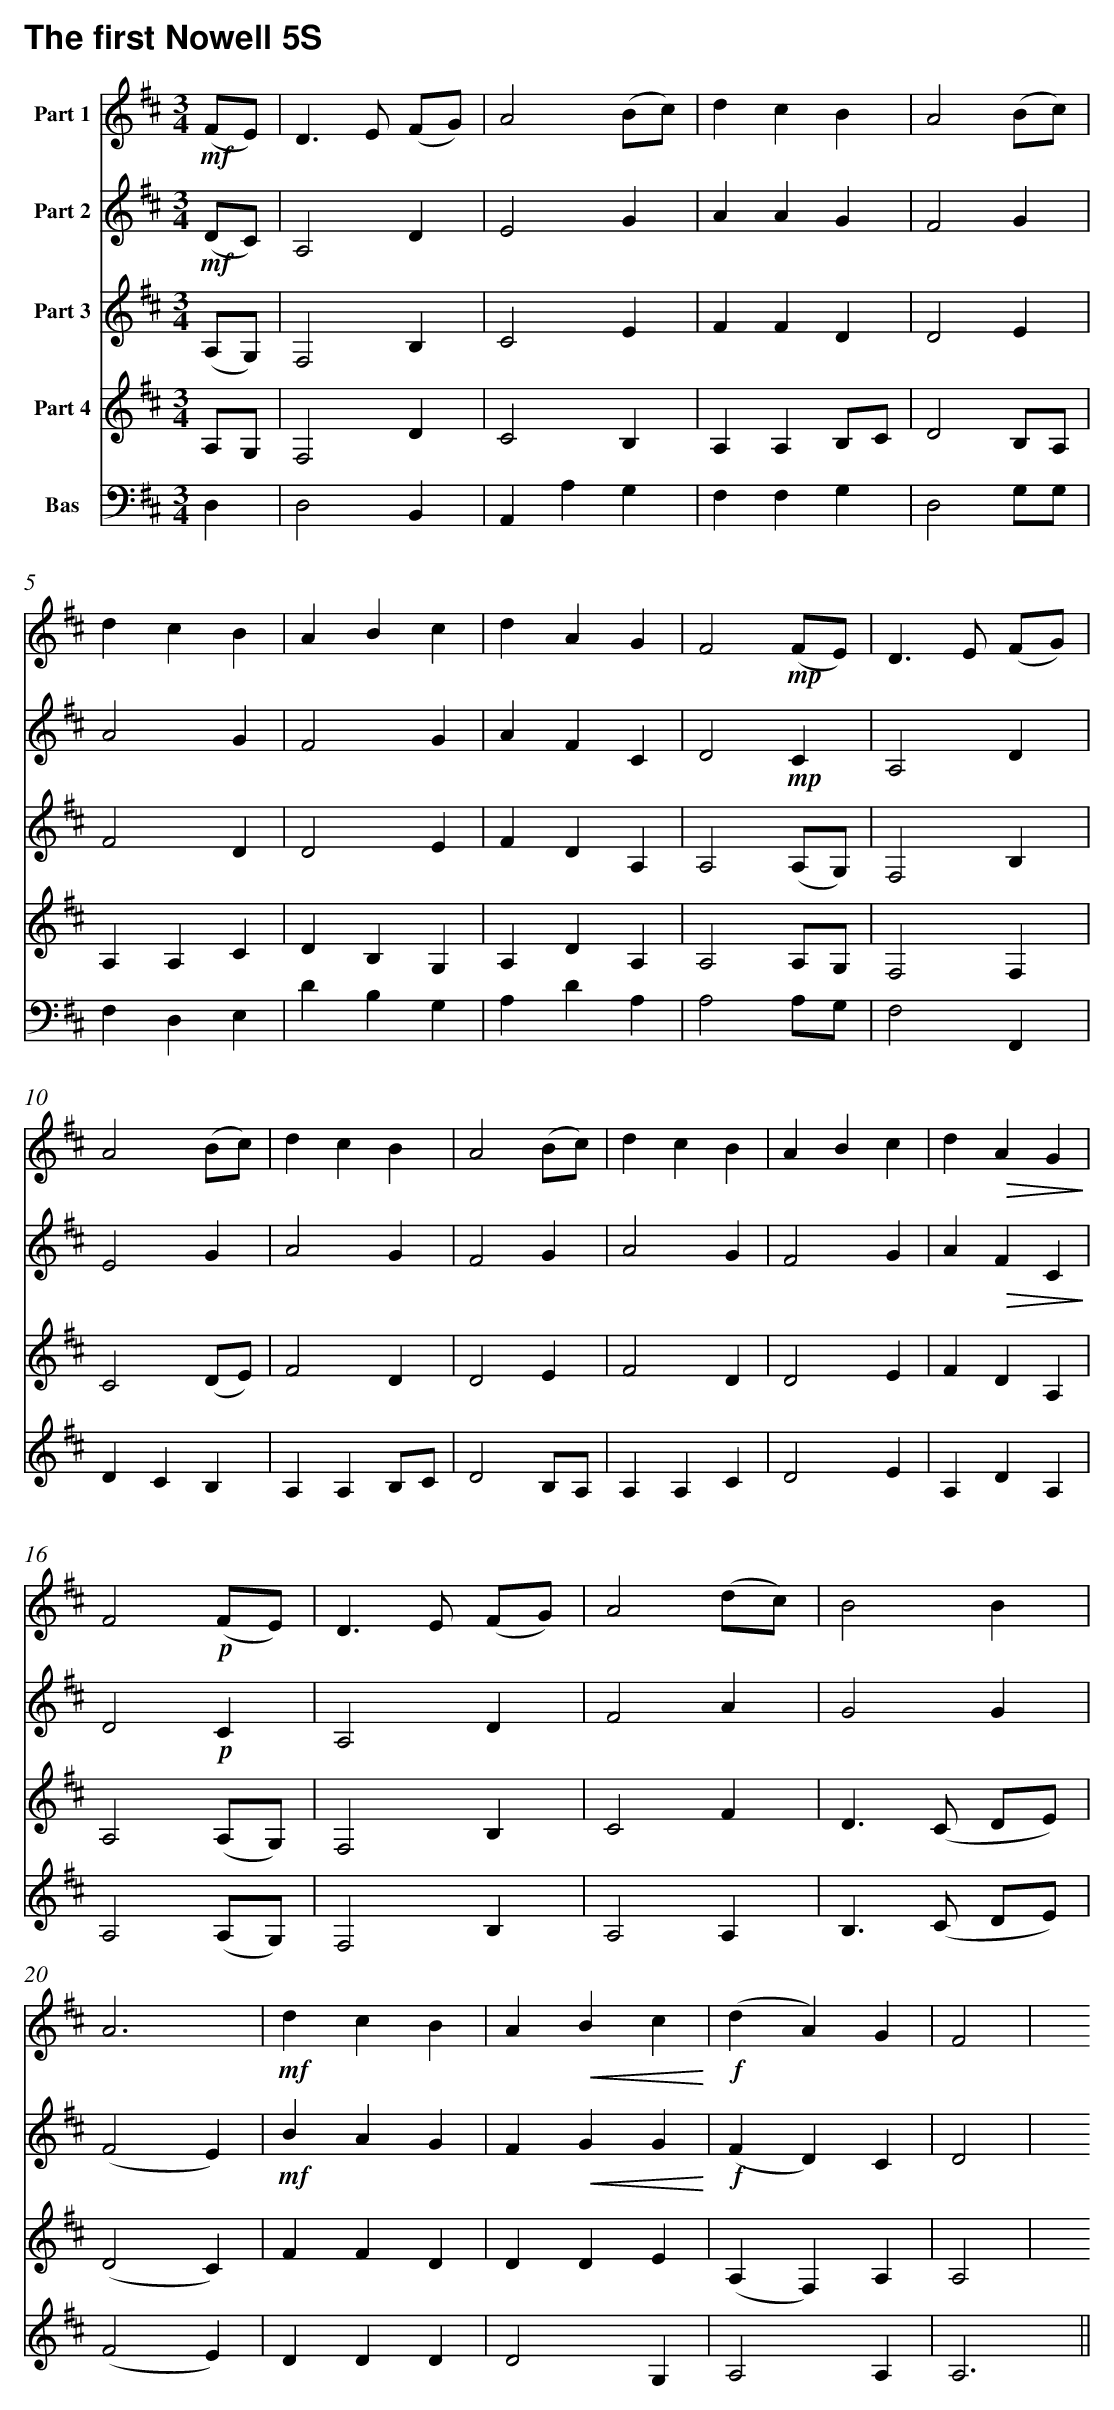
X:1
T:The first Nowell 5S
%%score 1 2 3 4 5
L:1/4
M:3/4
K:Dmaj
V:1 clef=treble nm="Part 1"
V:2 clef=treble nm="Part 2"
V:3 clef=treble nm="Part 3"
V:4 clef=treble nm="Part 4"
V:5 clef=bass nm="Bas"
V:1
!mf! (F/2E/2) | D3/2 E/2 (F/2G/2) | A2 (B/2c/2) | d c B | A2 (B/2c/2) | d c B | A B c | d A G |
F2!mp! (F/2E/2) | D3/2 E/2 (F/2G/2) | A2 (B/2c/2) | d c B | A2 (B/2c/2) | d c B | A B c |
d!>(! A G!>)! | F2!p! (F/2E/2) | D3/2 E/2 (F/2G/2) | A2 (d/2c/2) | B2 B | A3 |!mf! d c B |
A!<(! B c!<)! |!f! (d A) G | F2 |
V:2
!mf! (D/2C/2) | A,2 D | E2 G | A A G | F2 G | A2 G | F2 G | A F C | D2!mp! C | A,2 D | E2 G | A2 G |
F2 G | A2 G | F2 G | A!>(! F C!>)! | D2!p! C | A,2 D | F2 A | G2 G | (F2 E) |!mf! B A G |
F!<(! G G!<)! |!f! (F D) C | D2 |
V:3
(A,/2G,/2) | F,2 B, | C2 E | F F D | D2 E | F2 D | D2 E | F D A, | A,2 (A,/2G,/2) | F,2 B, | C2 (D/2E/2) |
F2 D | D2 E | F2 D | D2 E | F D A, | A,2 (A,/2G,/2) | F,2 B, | C2 F | D3/2 (C/2 D/2E/2) | (D2 C) |
F F D | D D E | (A, F,) A, | A,2 |
V:4
A,/G,/|F,2D|C2B,|A,A,B,/C/|D2 B,/A,/|A,A,C|DB,G,|A,DA,|A,2A,/G,/|F,2F,|DCB,|A,A,B,/C/|
D2B,/A,/|A,A,C|D2E|A,DA,|A,2(A,/G,/)|F,2B,|
A,2A,|B,3/2 (C/ D/E/)| (F2E)|DDD|D2G,|A,2A,|A,3||
V:5
D,|D,2B,,|A,,A,G,|F,F,G,|D,2G,/G,/|F,D,E,|
DB,G,| A,DA,|A,2A,/G,/|F,2F,,|
